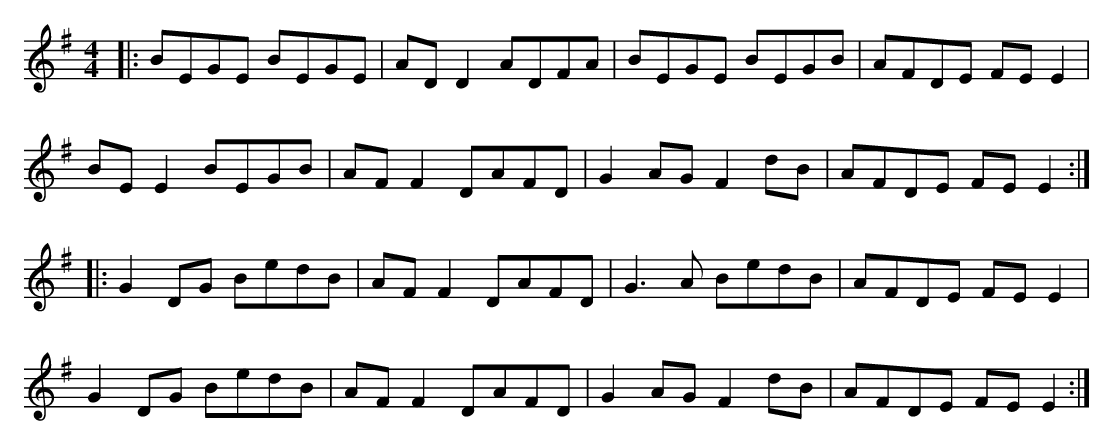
X:1
M:4/4
K:Emin
|:BEGE BEGE|AD D2 ADFA|BEGE BEGB|AFDE FE E2|
BE E2 BEGB|AF F2 DAFD|G2 AG F2 dB|AFDE FE E2:|
|:G2 DG BedB|AF F2 DAFD|G3A BedB|AFDE FE E2|
G2 DG BedB|AF F2 DAFD|G2 AG F2 dB|AFDE FE E2:|
